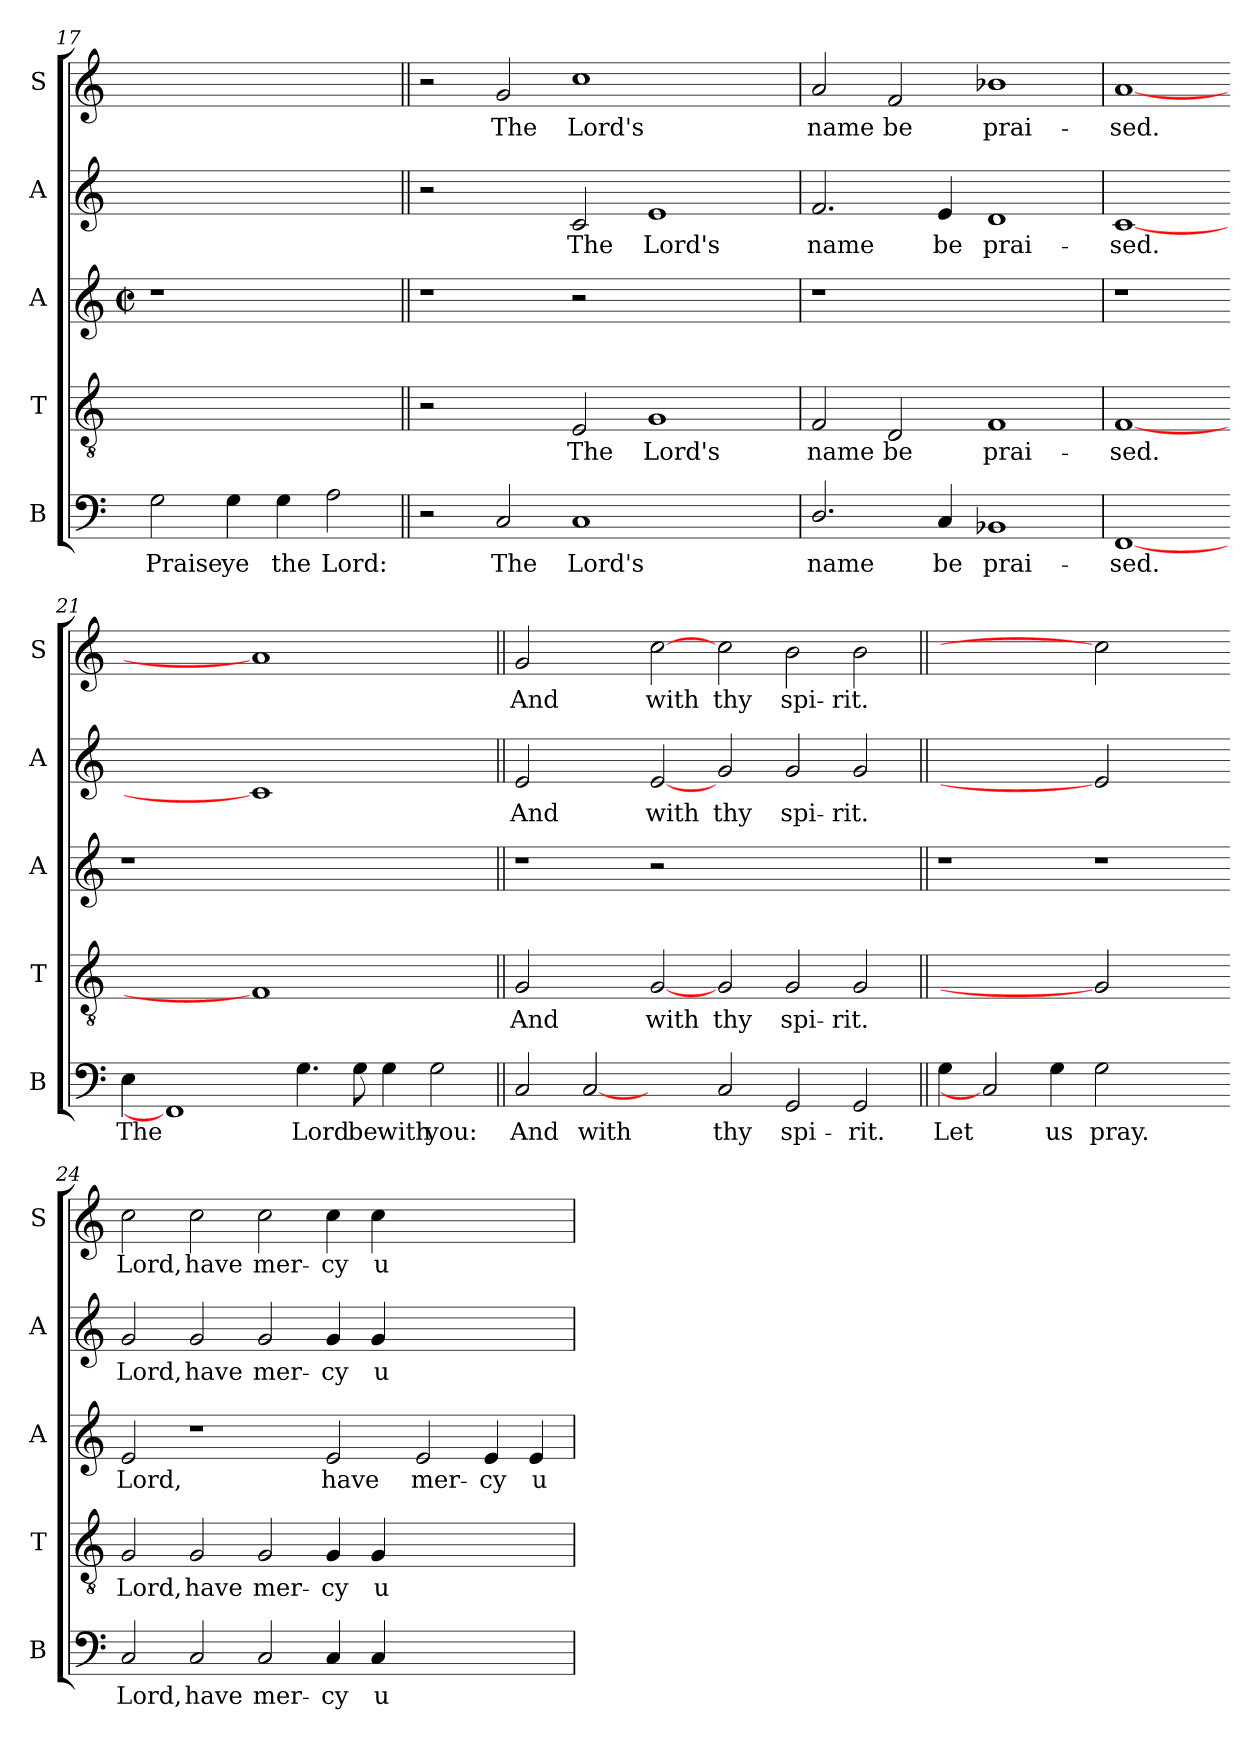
**kern	**text	**kern	**text	**kern	**text	**kern	**text	**kern	**text
*part5	*part5	*part4	*part4	*part3	*part3	*part2	*part2	*part1	*part1
*staff5	*staff5	*staff4	*staff4	*staff3	*staff3	*staff2	*staff2	*staff1	*staff1
*I"B	*	*I"T	*	*I"A	*	*I"A	*	*I"S	*
*I'B	*	*I'T	*	*I'A	*	*I'A	*	*I'S	*
!!LO:LB:g=z
*clefF4	*	*clefGv2	*	*clefG2	*	*clefG2	*	*clefG2	*
*k[]	*	*k[]	*	*k[]	*	*k[]	*	*k[]	*
*	*	*	*	*M2/2	*	*	*	*	*
*	*	*	*	*met(c|)	*	*	*	*	*
*MM140	*	*MM140	*	*MM140	*	*MM140	*	*MM140	*
=17	=17	=17	=17	=17	=17	=17	=17	=17	=17
!	!LO:LY:b	!	!	!	!	!	!	!	!
2G\	Praise	1ryy	.	1r	.	1ryy	.	2ryy	.
!	!LO:LY:b	!	!	!	!	!	!	!	!
4G\	ye	.	.	.	.	.	.	2ryy	.
!	!LO:LY:b	!	!	!	!	!	!	!	!
4G\	the	.	.	.	.	.	.	.	.
!	!LO:LY:b	!	!	!	!	!	!	!	!
2A\	Lord:	2ryy	.	2ryy	.	2ryy	.	2ryy	.
=18||	=18||	=18||	=18||	=18||	=18||	=18||	=18||	=18||	=18||
*	*	*	*	*	*	*	*	*MM240	*
2r	.	2r	.	1r	.	2r	.	2r	.
!	!LO:LY:b	!	!	!	!	!	!	!	!LO:LY:b
2C/	The	2ryy	.	.	.	2ryy	.	2g/	The
!	!LO:LY:b	!	!LO:LY:b	!	!	!	!LO:LY:b	!	!LO:LY:b
1C	Lord's	2E/	The	2r	.	2c/	The	1cc	Lord's
!	!	!	!LO:LY:b	!	!	!	!LO:LY:b	!	!
.	.	1G	Lord's	1ryy	.	1e	Lord's	.	.
2ryy	.	.	.	.	.	.	.	2ryy	.
=19	=19	=19	=19	=19	=19	=19	=19	=19	=19
!	!LO:LY:b	!	!LO:LY:b	!	!	!	!LO:LY:b	!	!LO:LY:b
2.D/	name	2F/	name	1r	.	2.f/	name	2a/	name
!	!	!	!LO:LY:b	!	!	!	!	!	!LO:LY:b
.	.	2D/	be	.	.	.	.	2f/	be
!	!LO:LY:b	!	!	!	!	!	!LO:LY:b	!	!
4C/	be	.	.	.	.	4e/	be	.	.
!	!LO:LY:b	!	!LO:LY:b	!	!	!	!LO:LY:b	!	!LO:LY:b
1BB-X	prai-	1F	prai-	1ryy	.	1d	prai-	1b-X	prai-
=20	=20	=20	=20	=20	=20	=20	=20	=20	=20
!	!LO:LY:b	!	!LO:LY:b	!	!	!	!LO:LY:b	!	!LO:LY:b
[1FF	-sed.	[1F	-sed.	1r	.	[1c	-sed.	[1a	-sed.
!!LO:PB:g=z
=21-	=21-	=21-	=21-	=21-	=21-	=21-	=21-	=21-	=21-
*	*	*	*	*	*	*	*	*MM140	*
!	!LO:LY:b	!	!	!	!	!	!	!	!
4E\	The	1ryy	.	1r	.	1ryy	.	1ryy	.
1FF]	.	.	.	.	.	.	.	.	.
.	.	1F]	.	1.ryy	.	1c]	.	1a]	.
!	!LO:LY:b	!	!	!	!	!	!	!	!
4.G\	Lord	.	.	.	.	.	.	.	.
!	!LO:LY:b	!	!	!	!	!	!	!	!
8G\	be	.	.	.	.	.	.	.	.
!	!LO:LY:b	!	!	!	!	!	!	!	!
4G\	with	.	.	.	.	.	.	.	.
!	!LO:LY:b	!	!	!	!	!	!	!	!
2G\	you:	2ryy	.	.	.	2ryy	.	2ryy	.
=22||	=22||	=22||	=22||	=22||	=22||	=22||	=22||	=22||	=22||
*	*	*	*	*	*	*	*	*MM240	*
!	!LO:LY:b	!	!LO:LY:b	!	!	!	!LO:LY:b	!	!LO:LY:b
2C/	And	2G/	And	1r	.	2e/	And	2g/	And
!	!LO:LY:b	!	!	!	!	!	!	!	!
[2C	with	2ryy	.	.	.	2ryy	.	2ryy	.
!	!	!	!LO:LY:b	!	!	!	!LO:LY:b	!	!LO:LY:b
2ryy	.	[2G	with	2r	.	[2e	with	[2cc	with
!	!LO:LY:b	!	!LO:LY:b	!	!	!	!LO:LY:b	!	!LO:LY:b
2C/	thy	2G/	thy	1.ryy	.	2g/	thy	2cc\	thy
!	!LO:LY:b	!	!LO:LY:b	!	!	!	!LO:LY:b	!	!LO:LY:b
2GG/	spi-	2G/	spi-	.	.	2g/	spi-	2b\	spi-
!	!LO:LY:b	!	!LO:LY:b	!	!	!	!LO:LY:b	!	!LO:LY:b
2GG/	-rit.	2G/	-rit.	.	.	2g/	-rit.	2b\	-rit.
=23||	=23||	=23||	=23||	=23||	=23||	=23||	=23||	=23||	=23||
*	*	*	*	*	*	*	*	*MM140	*
!	!LO:LY:b	!	!	!	!	!	!	!	!
4G\	Let	1ryy	.	1r	.	1ryy	.	1ryy	.
2C]	.	.	.	.	.	.	.	.	.
!	!LO:LY:b	!	!	!	!	!	!	!	!
4G\	us	.	.	.	.	.	.	.	.
!	!LO:LY:b	!	!	!	!	!	!	!	!
2G\	pray.	2G]	.	1r	.	2e]	.	2cc]	.
2ryy	.	2ryy	.	.	.	2ryy	.	2ryy	.
!!LO:LB:g=z
=24-	=24-	=24-	=24-	=24-	=24-	=24-	=24-	=24-	=24-
*	*	*	*	*	*	*	*	*MM200	*
!	!LO:LY:b	!	!LO:LY:b	!	!LO:LY:b	!	!LO:LY:b	!	!LO:LY:b
2C/	Lord,	2G/	Lord,	2e/	Lord,	2g/	Lord,	2cc\	Lord,
!	!LO:LY:b	!	!LO:LY:b	!	!	!	!LO:LY:b	!	!LO:LY:b
2C/	have	2G/	have	1r	.	2g/	have	2cc\	have
!	!LO:LY:b	!	!LO:LY:b	!	!	!	!LO:LY:b	!	!LO:LY:b
2C/	mer-	2G/	mer-	.	.	2g/	mer-	2cc\	mer-
!	!LO:LY:b	!	!LO:LY:b	!	!LO:LY:b	!	!LO:LY:b	!	!LO:LY:b
4C/	-cy	4G/	-cy	2e/	have	4g/	-cy	4cc\	-cy
!	!LO:LY:b	!	!LO:LY:b	!	!	!	!LO:LY:b	!	!LO:LY:b
4C/	u-	4G/	u-	.	.	4g/	u-	4cc\	u-
!	!	!	!	!	!LO:LY:b	!	!	!	!
1ryy	.	1ryy	.	2e/	mer-	1ryy	.	1ryy	.
!	!	!	!	!	!LO:LY:b	!	!	!	!
.	.	.	.	4e/	-cy	.	.	.	.
!	!	!	!	!	!LO:LY:b	!	!	!	!
.	.	.	.	4e/	u-	.	.	.	.
=	=	=	=	=	=	=	=	=	=
*-	*-	*-	*-	*-	*-	*-	*-	*-	*-
